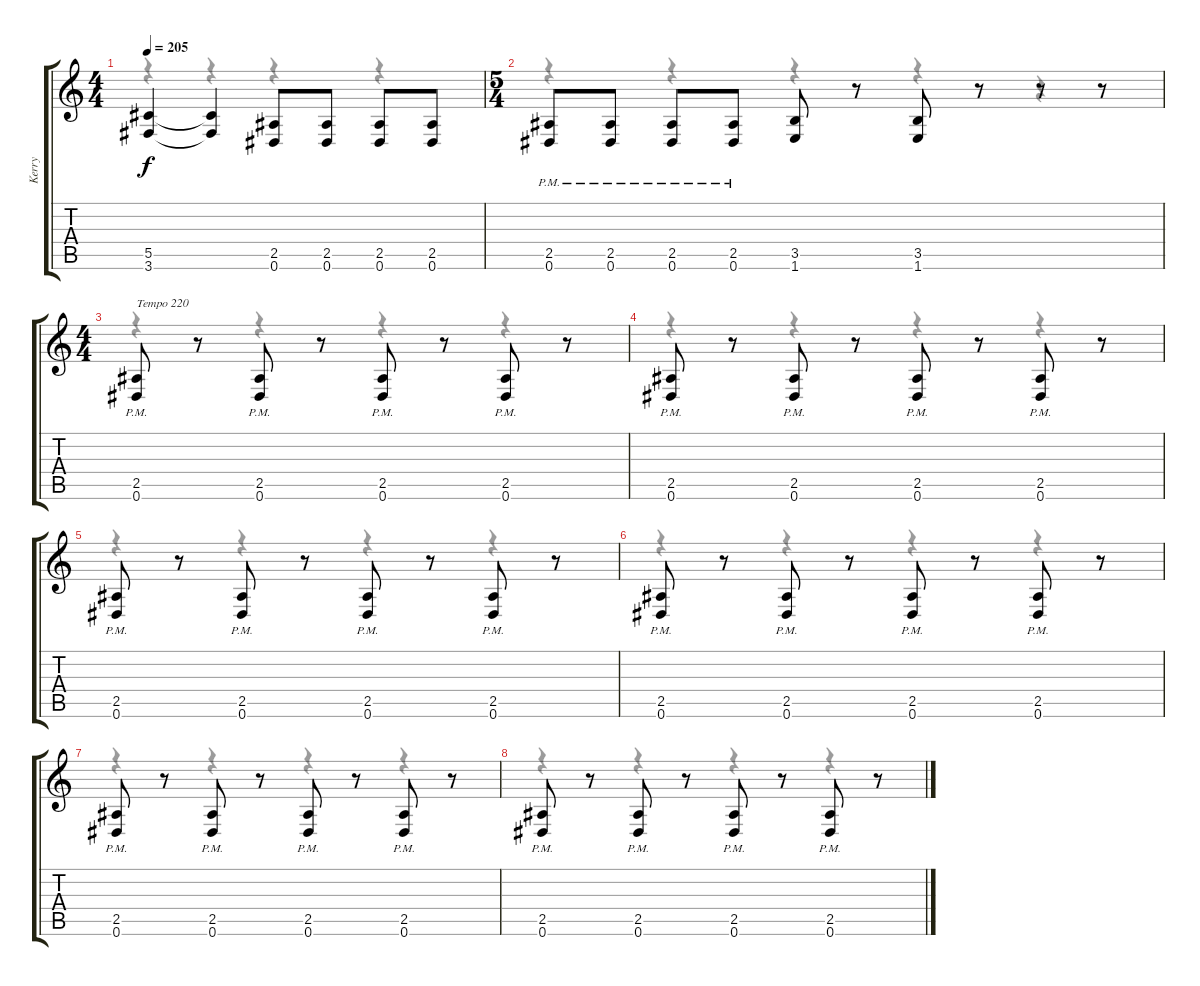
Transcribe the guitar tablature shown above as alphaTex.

\track ("Kerry" "Kerry") {instrument distortionguitar}
\staff {score tabs}
\tuning (Eb4 Bb3 Gb3 Db3 Ab2 Eb2) {hide}
\voice
\ts (4 4)
\tempo 205
\clef g2
\ks c
(5.5 3.6).4{dy f} (5.5{t} 3.6{t}).4 (2.5 0.6).8 (2.5 0.6).8 (2.5 0.6).8 (2.5 0.6).8 |
\ts (5 4)
(2.5{pm} 0.6{pm}).8 (2.5{pm} 0.6{pm}).8 (2.5{pm} 0.6{pm}).8 (2.5{pm} 0.6{pm}).8 (3.5 1.6).8 r.8 (3.5 1.6).8 r.8 r.8 r.8 |
\ts (4 4)
(2.5{pm} 0.6{pm}).8{txt "Tempo 220"} r.8 (2.5{pm} 0.6{pm}).8 r.8 (2.5{pm} 0.6{pm}).8 r.8 (2.5{pm} 0.6{pm}).8 r.8 |
(2.5{pm} 0.6{pm}).8 r.8 (2.5{pm} 0.6{pm}).8 r.8 (2.5{pm} 0.6{pm}).8 r.8 (2.5{pm} 0.6{pm}).8 r.8 |
(2.5{pm} 0.6{pm}).8 r.8 (2.5{pm} 0.6{pm}).8 r.8 (2.5{pm} 0.6{pm}).8 r.8 (2.5{pm} 0.6{pm}).8 r.8 |
(2.5{pm} 0.6{pm}).8 r.8 (2.5{pm} 0.6{pm}).8 r.8 (2.5{pm} 0.6{pm}).8 r.8 (2.5{pm} 0.6{pm}).8 r.8 |
(2.5{pm} 0.6{pm}).8 r.8 (2.5{pm} 0.6{pm}).8 r.8 (2.5{pm} 0.6{pm}).8 r.8 (2.5{pm} 0.6{pm}).8 r.8 |
(2.5{pm} 0.6{pm}).8 r.8 (2.5{pm} 0.6{pm}).8 r.8 (2.5{pm} 0.6{pm}).8 r.8 (2.5{pm} 0.6{pm}).8 r.8
\voice
\clef g2
\ottava regular
\simile none
\ks c
r.4{dy f} r.4 r.4 r.4 |
r.4 r.4 r.4 r.4 r.4 |
r.4 r.4 r.4 r.4 |
r.4 r.4 r.4 r.4 |
r.4 r.4 r.4 r.4 |
r.4 r.4 r.4 r.4 |
r.4 r.4 r.4 r.4 |
r.4 r.4 r.4 r.4
